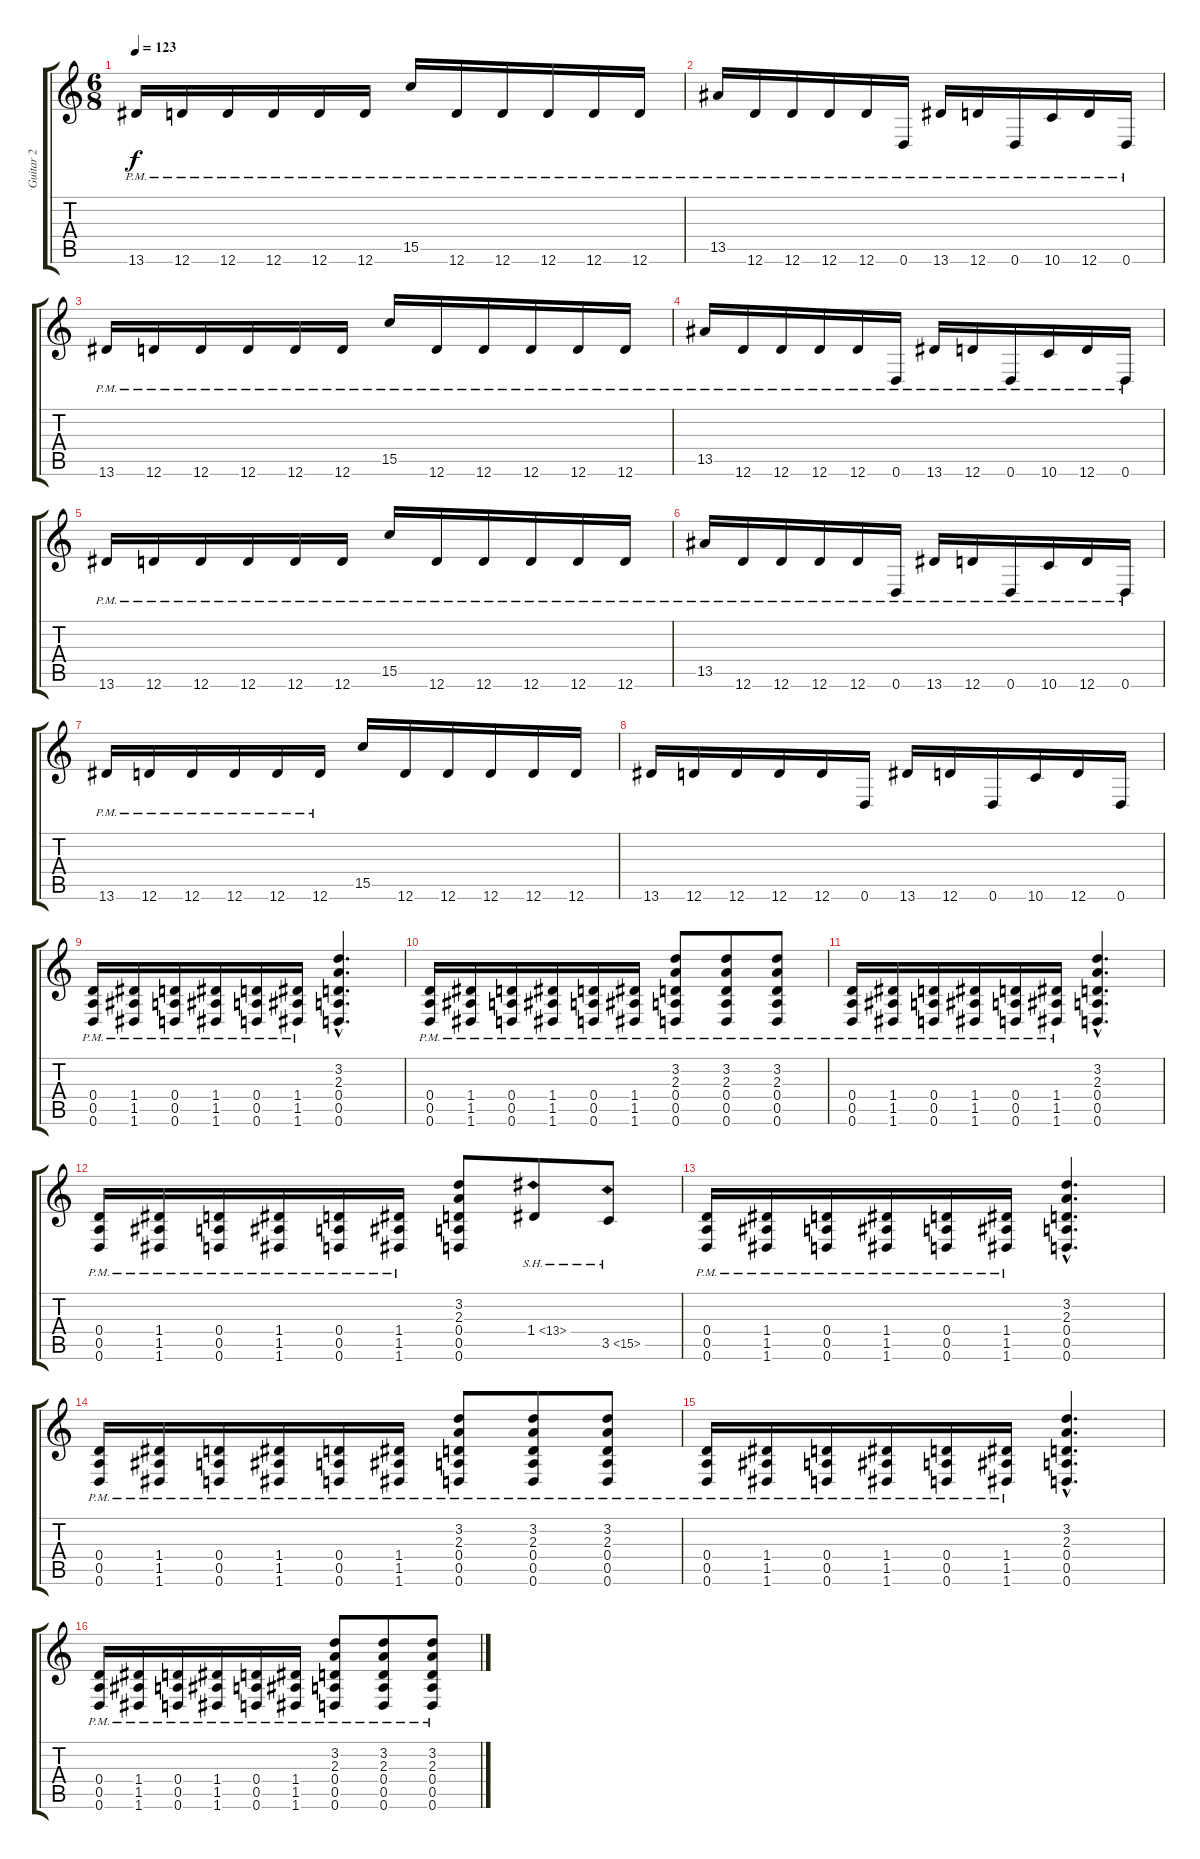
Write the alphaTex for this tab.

\track ("Guitar 2" "Guitar 2") {instrument distortionguitar}
\staff {score tabs}
\tuning (E4 B3 G3 D3 A2 D2) {hide}
\ts (6 8)
\tempo 123
\clef g2
\ks c
13.6{pm}.16{dy f} 12.6{pm}.16 12.6{pm}.16 12.6{pm}.16 12.6{pm}.16 12.6{pm}.16 15.5{pm}.16 12.6{pm}.16 12.6{pm}.16 12.6{pm}.16 12.6{pm}.16 12.6{pm}.16 |
13.5{pm}.16 12.6{pm}.16 12.6{pm}.16 12.6{pm}.16 12.6{pm}.16 0.6{pm}.16 13.6{pm}.16 12.6{pm}.16 0.6{pm}.16 10.6{pm}.16 12.6{pm}.16 0.6{pm}.16 |
13.6{pm}.16 12.6{pm}.16 12.6{pm}.16 12.6{pm}.16 12.6{pm}.16 12.6{pm}.16 15.5{pm}.16 12.6{pm}.16 12.6{pm}.16 12.6{pm}.16 12.6{pm}.16 12.6{pm}.16 |
13.5{pm}.16 12.6{pm}.16 12.6{pm}.16 12.6{pm}.16 12.6{pm}.16 0.6{pm}.16 13.6{pm}.16 12.6{pm}.16 0.6{pm}.16 10.6{pm}.16 12.6{pm}.16 0.6{pm}.16 |
13.6{pm}.16 12.6{pm}.16 12.6{pm}.16 12.6{pm}.16 12.6{pm}.16 12.6{pm}.16 15.5{pm}.16 12.6{pm}.16 12.6{pm}.16 12.6{pm}.16 12.6{pm}.16 12.6{pm}.16 |
13.5{pm}.16 12.6{pm}.16 12.6{pm}.16 12.6{pm}.16 12.6{pm}.16 0.6{pm}.16 13.6{pm}.16 12.6{pm}.16 0.6{pm}.16 10.6{pm}.16 12.6{pm}.16 0.6{pm}.16 |
13.6{pm}.16 12.6{pm}.16 12.6{pm}.16 12.6{pm}.16 12.6{pm}.16 12.6{pm}.16 15.5.16 12.6.16 12.6.16 12.6.16 12.6.16 12.6.16 |
13.6.16 12.6.16 12.6.16 12.6.16 12.6.16 0.6.16 13.6.16 12.6.16 0.6.16 10.6.16 12.6.16 0.6.16 |
(0.4{pm} 0.5{pm} 0.6{pm}).16 (1.4{pm} 1.5{pm} 1.6{pm}).16 (0.4{pm} 0.5{pm} 0.6{pm}).16 (1.4{pm} 1.5{pm} 1.6{pm}).16 (0.4{pm} 0.5{pm} 0.6{pm}).16 (1.4{pm} 1.5{pm} 1.6{pm}).16 (3.2{hac} 2.3{hac} 0.4{hac} 0.5{hac} 0.6{hac}).4{d} |
(0.4{pm} 0.5{pm} 0.6{pm}).16 (1.4{pm} 1.5{pm} 1.6{pm}).16 (0.4{pm} 0.5{pm} 0.6{pm}).16 (1.4{pm} 1.5{pm} 1.6{pm}).16 (0.4{pm} 0.5{pm} 0.6{pm}).16 (1.4{pm} 1.5{pm} 1.6{pm}).16 (3.2{pm} 2.3{pm} 0.4{pm} 0.5{pm} 0.6{pm}).8 (3.2{pm} 2.3{pm} 0.4{pm} 0.5{pm} 0.6{pm}).8 (3.2{pm} 2.3{pm} 0.4{pm} 0.5{pm} 0.6{pm}).8 |
(0.4{pm} 0.5{pm} 0.6{pm}).16 (1.4{pm} 1.5{pm} 1.6{pm}).16 (0.4{pm} 0.5{pm} 0.6{pm}).16 (1.4{pm} 1.5{pm} 1.6{pm}).16 (0.4{pm} 0.5{pm} 0.6{pm}).16 (1.4{pm} 1.5{pm} 1.6{pm}).16 (3.2{hac} 2.3{hac} 0.4{hac} 0.5{hac} 0.6{hac}).4{d} |
(0.4{pm} 0.5{pm} 0.6{pm}).16 (1.4{pm} 1.5{pm} 1.6{pm}).16 (0.4{pm} 0.5{pm} 0.6{pm}).16 (1.4{pm} 1.5{pm} 1.6{pm}).16 (0.4{pm} 0.5{pm} 0.6{pm}).16 (1.4{pm} 1.5{pm} 1.6{pm}).16 (3.2 2.3 0.4 0.5 0.6).8 1.4{sh 12}.8 3.5{sh 12}.8 |
(0.4{pm} 0.5{pm} 0.6{pm}).16 (1.4{pm} 1.5{pm} 1.6{pm}).16 (0.4{pm} 0.5{pm} 0.6{pm}).16 (1.4{pm} 1.5{pm} 1.6{pm}).16 (0.4{pm} 0.5{pm} 0.6{pm}).16 (1.4{pm} 1.5{pm} 1.6{pm}).16 (3.2{hac} 2.3{hac} 0.4{hac} 0.5{hac} 0.6{hac}).4{d} |
(0.4{pm} 0.5{pm} 0.6{pm}).16 (1.4{pm} 1.5{pm} 1.6{pm}).16 (0.4{pm} 0.5{pm} 0.6{pm}).16 (1.4{pm} 1.5{pm} 1.6{pm}).16 (0.4{pm} 0.5{pm} 0.6{pm}).16 (1.4{pm} 1.5{pm} 1.6{pm}).16 (3.2{pm} 2.3{pm} 0.4{pm} 0.5{pm} 0.6{pm}).8 (3.2{pm} 2.3{pm} 0.4{pm} 0.5{pm} 0.6{pm}).8 (3.2{pm} 2.3{pm} 0.4{pm} 0.5{pm} 0.6{pm}).8 |
(0.4{pm} 0.5{pm} 0.6{pm}).16 (1.4{pm} 1.5{pm} 1.6{pm}).16 (0.4{pm} 0.5{pm} 0.6{pm}).16 (1.4{pm} 1.5{pm} 1.6{pm}).16 (0.4{pm} 0.5{pm} 0.6{pm}).16 (1.4{pm} 1.5{pm} 1.6{pm}).16 (3.2{hac} 2.3{hac} 0.4{hac} 0.5{hac} 0.6{hac}).4{d} |
(0.4{pm} 0.5{pm} 0.6{pm}).16 (1.4{pm} 1.5{pm} 1.6{pm}).16 (0.4{pm} 0.5{pm} 0.6{pm}).16 (1.4{pm} 1.5{pm} 1.6{pm}).16 (0.4{pm} 0.5{pm} 0.6{pm}).16 (1.4{pm} 1.5{pm} 1.6{pm}).16 (3.2{pm} 2.3{pm} 0.4{pm} 0.5{pm} 0.6{pm}).8 (3.2{pm} 2.3{pm} 0.4{pm} 0.5{pm} 0.6{pm}).8 (3.2{pm} 2.3{pm} 0.4{pm} 0.5{pm} 0.6{pm}).8
